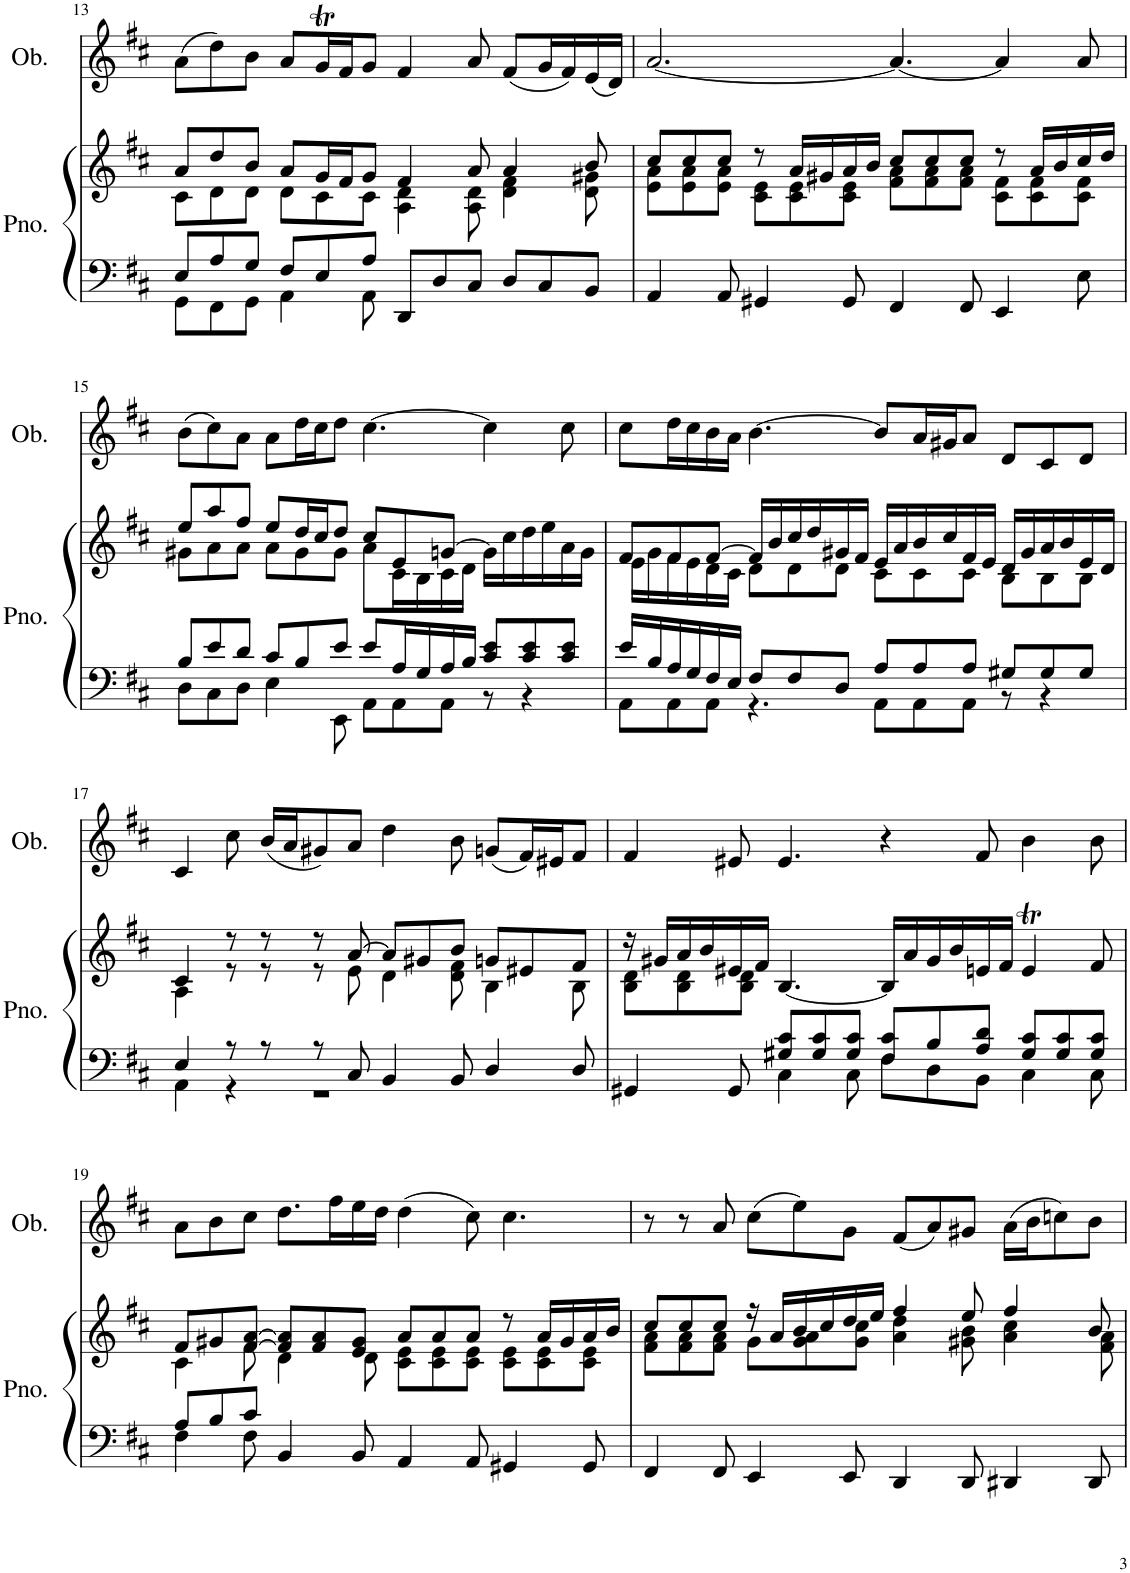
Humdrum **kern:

**kern	**kern	**kern
*part2	*part2	*part1
*staff3	*staff2	*staff1
*I"Piano	*	*I"Oboe
*I'Pno.	*	*I'Ob.
!!LO:PB:g=z
*clefF4	*clefG2	*clefG2
*k[f#c#]	*k[f#c#]	*k[f#c#]
*M12/8	*M12/8	*M12/8
=13	=13	=13
*^	*^	*
8E/L	8GG\L	8a/L	8c#\L	(8a\L
8A/	8FF#\	8dd/	8d\	8dd\)
8G/J	8GG\J	8b/J	8d\J	8b\J
8F#/L	4AA\	8a/L	8d\L	8a/L
8E/	.	16g/L	8c#\	16gT/L
.	.	16f#/J	.	16f#/J
8A/J	8AA\	8g/J	8c#\J	8g/J
8DD/L	2.ryy	4f#/	4A\ 4d\	4f#/
8D/	.	.	.	.
8C#/J	.	8a/	8A\ 8d\	8a/
8D/L	.	4a/	4d\ 4f#\	(8f#/L
8C#/	.	.	.	16g/L
.	.	.	.	16f#/)
8BB/J	.	8b/	8d\ 8g#X\	(16e/
.	.	.	.	16d/JJ)
*v	*v	*	*	*
=14	=14	=14	=14
4AA/	8cc#/L	8e\ 8a\L	[2.a/
.	8cc#/	8e\ 8a\	.
8AA/	8cc#/J	8e\ 8a\J	.
4GG#X/	8r	8c#\ 8e\L	.
.	16a/LL	8c#\ 8e\	.
.	16g#X/	.	.
8GG#/	16a/	8c#\ 8e\J	.
.	16b/JJ	.	.
4FF#/	8cc#/L	8f#\ 8a\L	4.a/_
.	8cc#/	8f#\ 8a\	.
8FF#/	8cc#/J	8f#\ 8a\J	.
4EE/	8r	8c#\ 8f#\L	4a/]
.	16a/LL	8c#\ 8f#\	.
.	16b/	.	.
8E\	16cc#/	8c#\ 8f#\J	8a/
.	16dd/JJ	.	.
!!LO:LB:g=z
=15	=15	=15	=15
*^	*	*	*
8B/L	8D\L	8ee/L	8g#X\L	(8b\L
8e/	8C#\	8aa/	8a\	8cc#\)
8d/J	8D\J	8ff#/J	8a\J	8a\J
8c#/L	4E\	8ee/L	8a\L	8a\L
8B/	.	16dd/L	8g#\	16dd\L
.	.	16cc#/J	.	16cc#\J
8e/J	8EE\	8dd/J	8g#\J	8dd\J
8e/L	8AA\L	8cc#/L	8a\L	[4.cc#\
16A/L	8AA\	8e/	16c#\L	.
16G/	.	.	16B\	.
16A/	8AA\J	[8gn/J	16c#\	.
16B/JJ	.	.	16d\JJ	.
8c#/ 8e/L	8r	16g\LL]	4.ryy	4cc#\]
.	.	16cc#\	.	.
8c#/ 8e/	4r	16dd\	.	.
.	.	16ee\	.	.
8c#/ 8e/J	.	16a\	.	8cc#\
.	.	16g\JJ	.	.
=16	=16	=16	=16	=16
16e/LL	8AA\L	8f#/L	16e\LL	8cc#\L
16B/	.	.	16g\	.
16A/	8AA\	8f#/	16f#\	16dd\L
16G/	.	.	16e\	16cc#\
16F#/	8AA\J	[8f#/J	16d\	16b\
16E/JJ	.	.	16c#\JJ	16a\JJ
8F#/L	4.r	16f#/LL]	8d\L	[4.b\
.	.	16b/	.	.
8F#/	.	16cc#/	8d\	.
.	.	16dd/	.	.
8D/J	.	16g#X/	8d\J	.
.	.	16f#/JJ	.	.
8A/L	8AA\L	16e/LL	8c#\L	8b/L]
.	.	16a/	.	.
8A/	8AA\	16b/	8c#\	16a/L
.	.	16cc#/	.	16g#X/J
8A/J	8AA\J	16f#/	8c#\J	8a/J
.	.	16e/JJ	.	.
8G#X/L	8r	16d/LL	8B\L	8d/L
.	.	16g#/	.	.
8G#/	4r	16a/	8B\	8c#/
.	.	16b/	.	.
8G#/J	.	16e/	8B\J	8d/J
.	.	16d/JJ	.	.
!!LO:LB:g=z
=17	=17	=17	=17	=17
4E/	4AA\	4c#/	4A\	4c#/
8r	4r	8r	8r	8cc#\
8r	.	8r	8r	(16b/LL
.	.	.	.	16a/J
8r	1r	8r	8r	8g#X/)
8C#/	.	[8a/	8e\	8a/J
4BB/	.	8a/L]	4d\	4dd\
.	.	8g#X/	.	.
8BB/	.	8b/J	8d\ 8f#\	8b\
4D/	.	8gn/L	4B\	(8gn/L
.	.	8e#X/	.	16f#/L)
.	.	.	.	16e#X/J
8D/	.	8f#/J	8B\	8f#/J
=18	=18	=18	=18	=18
4GG#X/	4.ryy	16r	8B\ 8d\L	4f#/
.	.	16g#X/LL	.	.
.	.	16a/	8B\ 8d\	.
.	.	16b/	.	.
8GG#/	.	16e#X/	8B\ 8d\J	8e#X/
.	.	16f#/JJ	.	.
8G#X/ 8c#/L	4C#\	[4.B/	1ryy	4.e#/
8G#/ 8c#/	.	.	.	.
8G#/ 8c#/J	8C#\	.	.	.
8F#/ 8c#/L	8F#\L	16B/LL]	.	4r
.	.	16a/	.	.
8B/	8D\	16g#/	.	.
.	.	16b/	.	.
8A/ 8d/J	8BB\J	16en/	.	8f#/
.	.	16f#/JJ	.	.
8G#/ 8c#/L	4C#\	4eT/	.	4b\
8G#/ 8c#/	.	.	.	.
8G#/ 8c#/J	8C#\	8f#/	8ryy	8b\
!!LO:LB:g=z
=19	=19	=19	=19	=19
8A/L	4F#\	8f#/L	4c#\	8a\L
8B/	.	8g#X/	.	8b\
8c#/J	8F#\	[8f#/ [8a/J	8f#\	8cc#\J
4BB/	1ryy	8f#/] 8a/]L	4d\	8.dd\L
.	.	8f#/ 8a/	.	.
.	.	.	.	16ff#\L
8BB/	.	8e/ 8g#/J	8d\	16ee\
.	.	.	.	16dd\JJ
4AA/	.	8a/L	8c#\ 8e\L	(4dd\
.	.	8a/	8c#\ 8e\	.
8AA/	.	8a/J	8c#\ 8e\J	8cc#\)
4GG#X/	.	8r	8c#\ 8e\L	4.cc#\
.	.	16a/LL	8c#\ 8e\	.
.	.	16g#/	.	.
8GG#/	8ryy	16a/	8c#\ 8e\J	.
.	.	16b/JJ	.	.
*v	*v	*	*	*
=20	=20	=20	=20
4FF#/	8cc#/L	8f#\ 8a\L	8r
.	8cc#/	8f#\ 8a\	8r
8FF#/	8cc#/J	8f#\ 8a\J	8a/
4EE/	16r	8g\L	(8cc#\L
.	16a/LL	.	.
.	16b/	8g\ 8a\	8ee\)
.	16cc#/	.	.
8EE/	16dd/	8g\ 8cc#\J	8g\J
.	16ee/JJ	.	.
4DD/	4ff#/	4a\ 4dd\	(8f#/L
.	.	.	8a/)
8DD/	8ee/	8g#X\ 8b\	8g#X/J
4DD#X/	4ff#/	4a\ 4cc#\	(16a\LL
.	.	.	16b\J
.	.	.	8ccn\)
8DD#/	8b/	8f#\ 8a\	8b\J
*	*v	*v	*
=	=	=
*-	*-	*-
